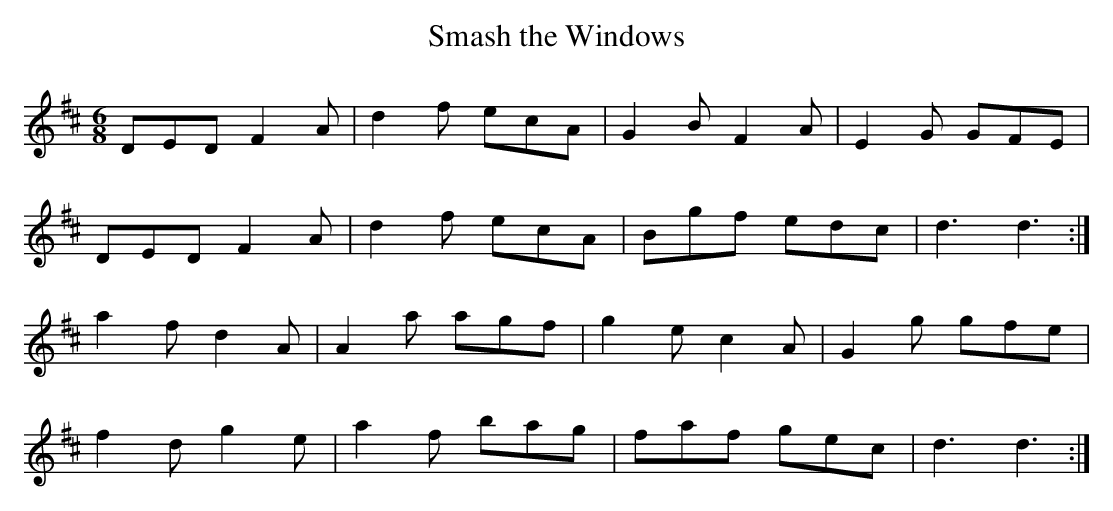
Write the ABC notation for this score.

X:1
T:Smash the Windows
M:6/8
L:1/8
K:D
DED F2A|d2f ecA|G2B F2A|E2G GFE|
DED F2A|d2f ecA|Bgf edc|d3d3:|
a2f d2A|A2a agf|g2e c2A|G2g gfe|
f2d g2e|a2f bag|faf gec|d3d3:|
